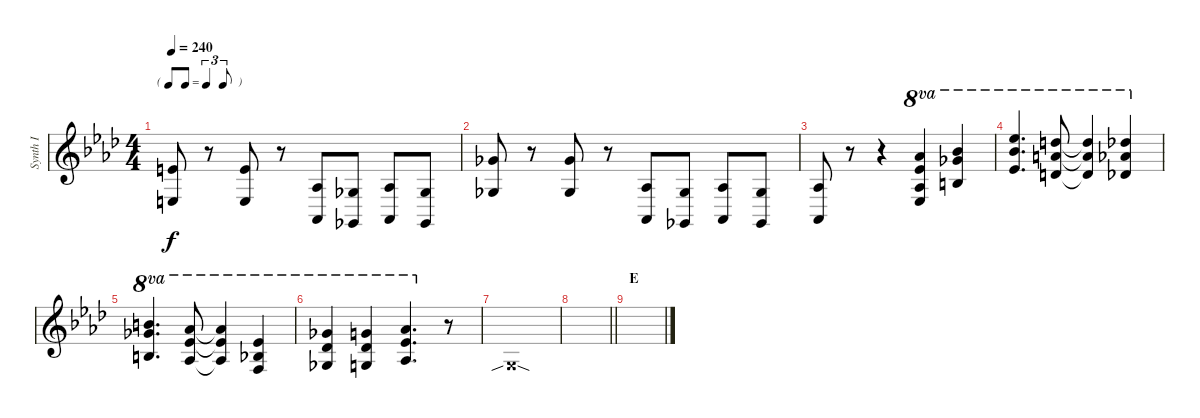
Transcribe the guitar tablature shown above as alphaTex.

\track ("Synth I" "Synth I") {instrument pad7halo}
\staff {score}
\tuning (E4 B3 G3 D3 A2 E2) {hide}
\ts (4 4)
\tf triplet8th
\tempo 240
\clef g2
\ks ab
(0.1 2.4).8{dy f} r.8 (0.1 2.4).8 r.8 (1.3 4.6).8 (4.4 2.6).8 (1.3 4.6).8 (4.4 2.6).8 |
(2.1 4.4).8 r.8 (2.1 4.4).8 r.8 (1.3 4.6).8 (4.4 2.6).8 (1.3 4.6).8 (9.5 2.6).8 |
(1.3 4.6).8 r.8 r.4 (4.1 16.2 30.4 18.5).4{ot 8va volume 8} (7.1 19.2 27.3).4{ot 8va} |
(23.1 23.2 20.3).4{d ot 8va} (22.1 22.2 19.3).8{ot 8va} (22.1{t} 22.2{t} 19.3{t}).4{ot 8va} (21.1 21.2 18.3).4{ot 8va} |
(19.1 19.2 16.3).4{d ot 8va} (16.1 16.2 13.3).8{ot 8va} (16.1{t} 16.2{t} 13.3{t}).4{ot 8va} (11.1 11.2 10.3).4{ot 8va} |
(14.1 14.2 11.3).4{ot 8va} (15.1 14.2 12.3).4{ot 8va} (16.1 16.2 13.3).4{d ot 8va} r.8 |
0.3{sib sod x}.1{volume 10} |
\barLineRight lightlight
|
\section ("" "E")
